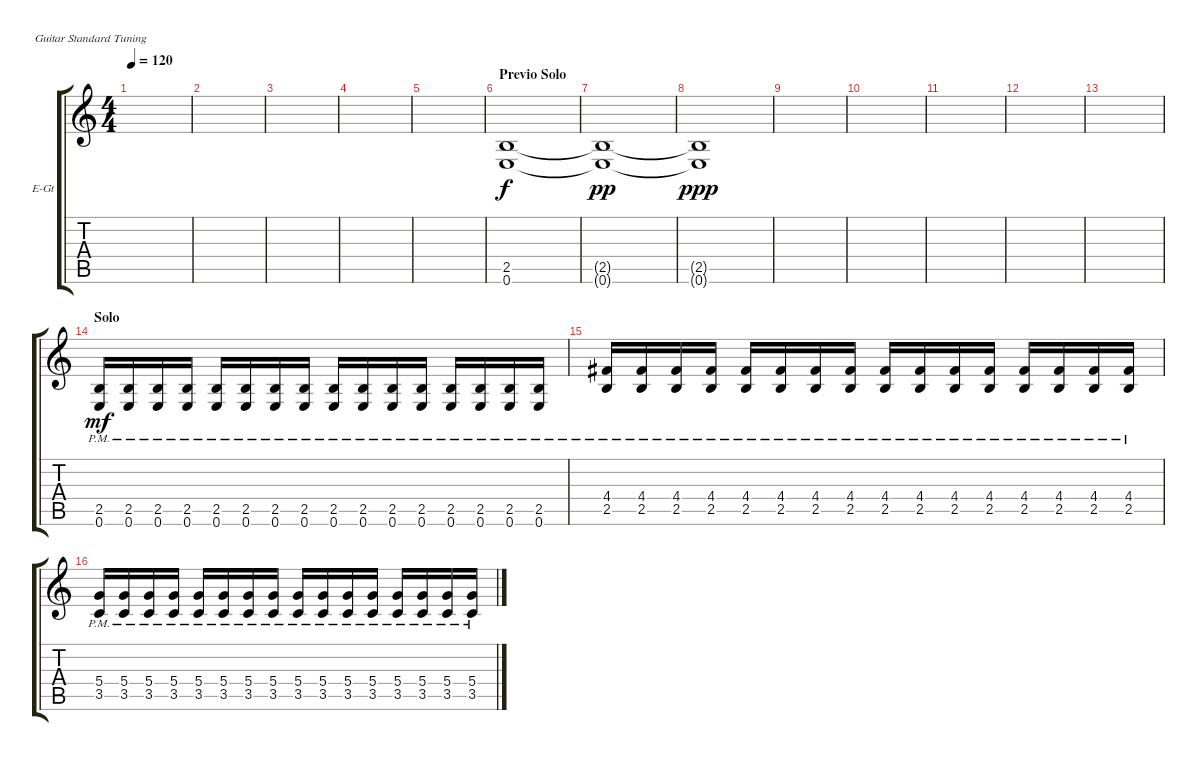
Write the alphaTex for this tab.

\bracketExtendMode groupsimilarinstruments
\firstSystemTrackNameOrientation horizontal
\otherSystemsTrackNameOrientation horizontal
\track ("Guitarra Base" "E-Gt") {instrument distortionguitar}
\staff {score tabs}
\tuning (E4 B3 G3 D3 A2 E2)
\ts (4 4)
\tempo 120
\clef g2
\ks c
|
|
|
|
|
\section ("" "Previo Solo")
(0.6 2.5).1 |
(0.6{t} 2.5{t}).1{dy pp} |
(0.6{t} 2.5{t}).1{dy ppp} |
|
|
|
|
|
\section ("" "Solo")
(0.6{pm} 2.5{pm}).16{dy mf} (0.6{pm} 2.5{pm}).16 (0.6{pm} 2.5{pm}).16 (0.6{pm} 2.5{pm}).16 (0.6{pm} 2.5{pm}).16 (0.6{pm} 2.5{pm}).16 (0.6{pm} 2.5{pm}).16 (0.6{pm} 2.5{pm}).16 (0.6{pm} 2.5{pm}).16 (0.6{pm} 2.5{pm}).16 (0.6{pm} 2.5{pm}).16 (0.6{pm} 2.5{pm}).16 (0.6{pm} 2.5{pm}).16 (0.6{pm} 2.5{pm}).16 (0.6{pm} 2.5{pm}).16 (0.6{pm} 2.5{pm}).16 |
(2.5{pm} 4.4{pm}).16 (2.5{pm} 4.4{pm}).16 (2.5{pm} 4.4{pm}).16 (2.5{pm} 4.4{pm}).16 (2.5{pm} 4.4{pm}).16 (2.5{pm} 4.4{pm}).16 (2.5{pm} 4.4{pm}).16 (2.5{pm} 4.4{pm}).16 (2.5{pm} 4.4{pm}).16 (2.5{pm} 4.4{pm}).16 (2.5{pm} 4.4{pm}).16 (2.5{pm} 4.4{pm}).16 (2.5{pm} 4.4{pm}).16 (2.5{pm} 4.4{pm}).16 (2.5{pm} 4.4{pm}).16 (2.5{pm} 4.4{pm}).16 |
(3.5{pm} 5.4{pm}).16 (3.5{pm} 5.4{pm}).16 (3.5{pm} 5.4{pm}).16 (3.5{pm} 5.4{pm}).16 (3.5{pm} 5.4{pm}).16 (3.5{pm} 5.4{pm}).16 (3.5{pm} 5.4{pm}).16 (3.5{pm} 5.4{pm}).16 (3.5{pm} 5.4{pm}).16 (3.5{pm} 5.4{pm}).16 (3.5{pm} 5.4{pm}).16 (3.5{pm} 5.4{pm}).16 (3.5{pm} 5.4{pm}).16 (3.5{pm} 5.4{pm}).16 (3.5{pm} 5.4{pm}).16 (3.5{pm} 5.4{pm}).16
